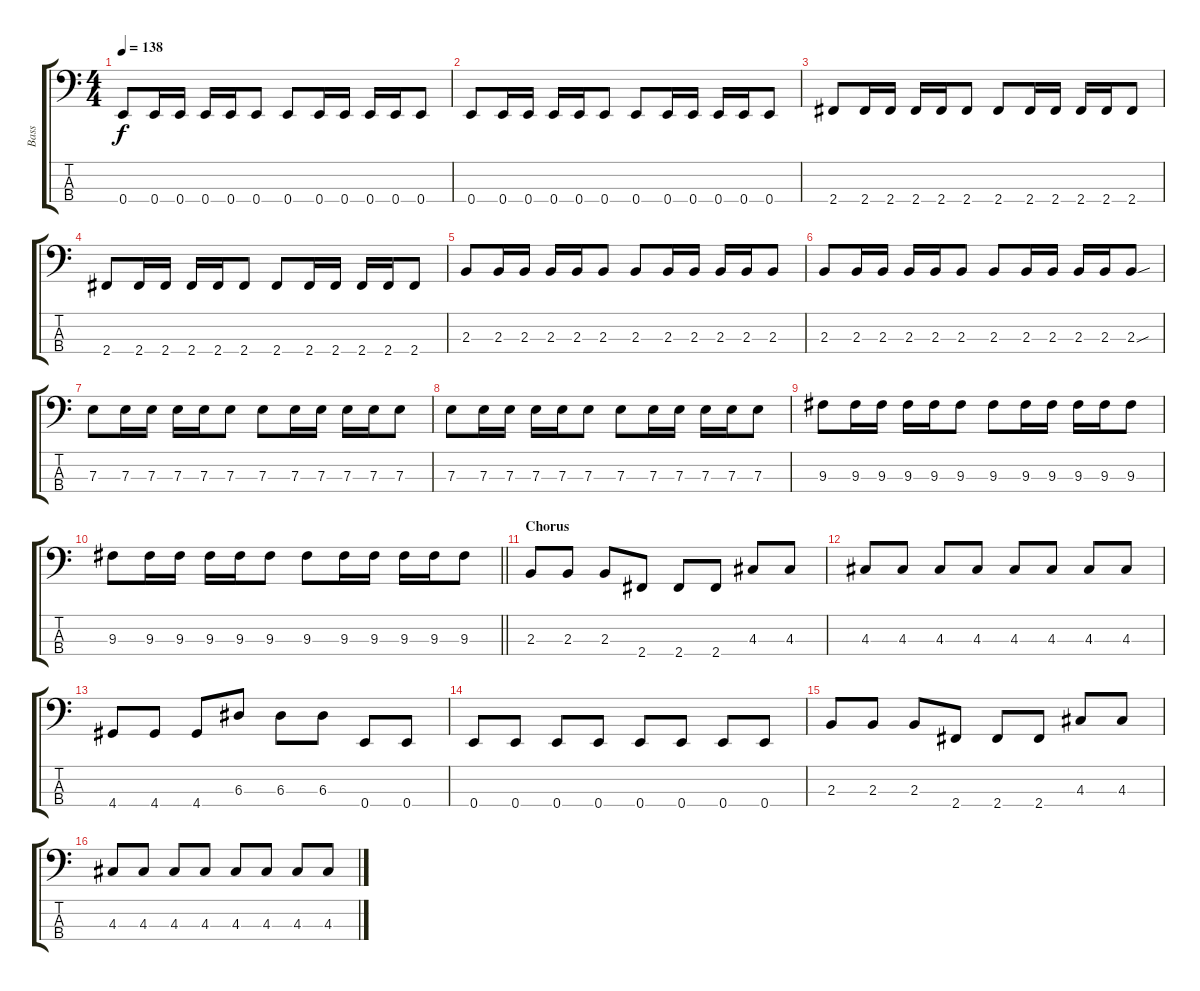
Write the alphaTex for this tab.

\track ("Bass" "Bass") {instrument electricbasspick}
\staff {score tabs}
\tuning (G2 D2 A1 E1) {hide}
\ts (4 4)
\tempo 138
\clef f4
\ks c
0.4.8{dy f} 0.4.16 0.4.16 0.4.16 0.4.16 0.4.8 0.4.8 0.4.16 0.4.16 0.4.16 0.4.16 0.4.8 |
0.4.8 0.4.16 0.4.16 0.4.16 0.4.16 0.4.8 0.4.8 0.4.16 0.4.16 0.4.16 0.4.16 0.4.8 |
2.4.8 2.4.16 2.4.16 2.4.16 2.4.16 2.4.8 2.4.8 2.4.16 2.4.16 2.4.16 2.4.16 2.4.8 |
2.4.8 2.4.16 2.4.16 2.4.16 2.4.16 2.4.8 2.4.8 2.4.16 2.4.16 2.4.16 2.4.16 2.4.8 |
2.3.8 2.3.16 2.3.16 2.3.16 2.3.16 2.3.8 2.3.8 2.3.16 2.3.16 2.3.16 2.3.16 2.3.8 |
2.3.8 2.3.16 2.3.16 2.3.16 2.3.16 2.3.8 2.3.8 2.3.16 2.3.16 2.3.16 2.3.16 2.3{sou}.8 |
7.3.8 7.3.16 7.3.16 7.3.16 7.3.16 7.3.8 7.3.8 7.3.16 7.3.16 7.3.16 7.3.16 7.3.8 |
7.3.8 7.3.16 7.3.16 7.3.16 7.3.16 7.3.8 7.3.8 7.3.16 7.3.16 7.3.16 7.3.16 7.3.8 |
9.3.8 9.3.16 9.3.16 9.3.16 9.3.16 9.3.8 9.3.8 9.3.16 9.3.16 9.3.16 9.3.16 9.3.8 |
\barLineRight lightlight
9.3.8 9.3.16 9.3.16 9.3.16 9.3.16 9.3.8 9.3.8 9.3.16 9.3.16 9.3.16 9.3.16 9.3.8 |
\section ("" "Chorus")
2.3.8 2.3.8 2.3.8 2.4.8 2.4.8 2.4.8 4.3.8 4.3.8 |
4.3.8 4.3.8 4.3.8 4.3.8 4.3.8 4.3.8 4.3.8 4.3.8 |
4.4.8 4.4.8 4.4.8 6.3.8 6.3.8 6.3.8 0.4.8 0.4.8 |
0.4.8 0.4.8 0.4.8 0.4.8 0.4.8 0.4.8 0.4.8 0.4.8 |
2.3.8 2.3.8 2.3.8 2.4.8 2.4.8 2.4.8 4.3.8 4.3.8 |
4.3.8 4.3.8 4.3.8 4.3.8 4.3.8 4.3.8 4.3.8 4.3.8
